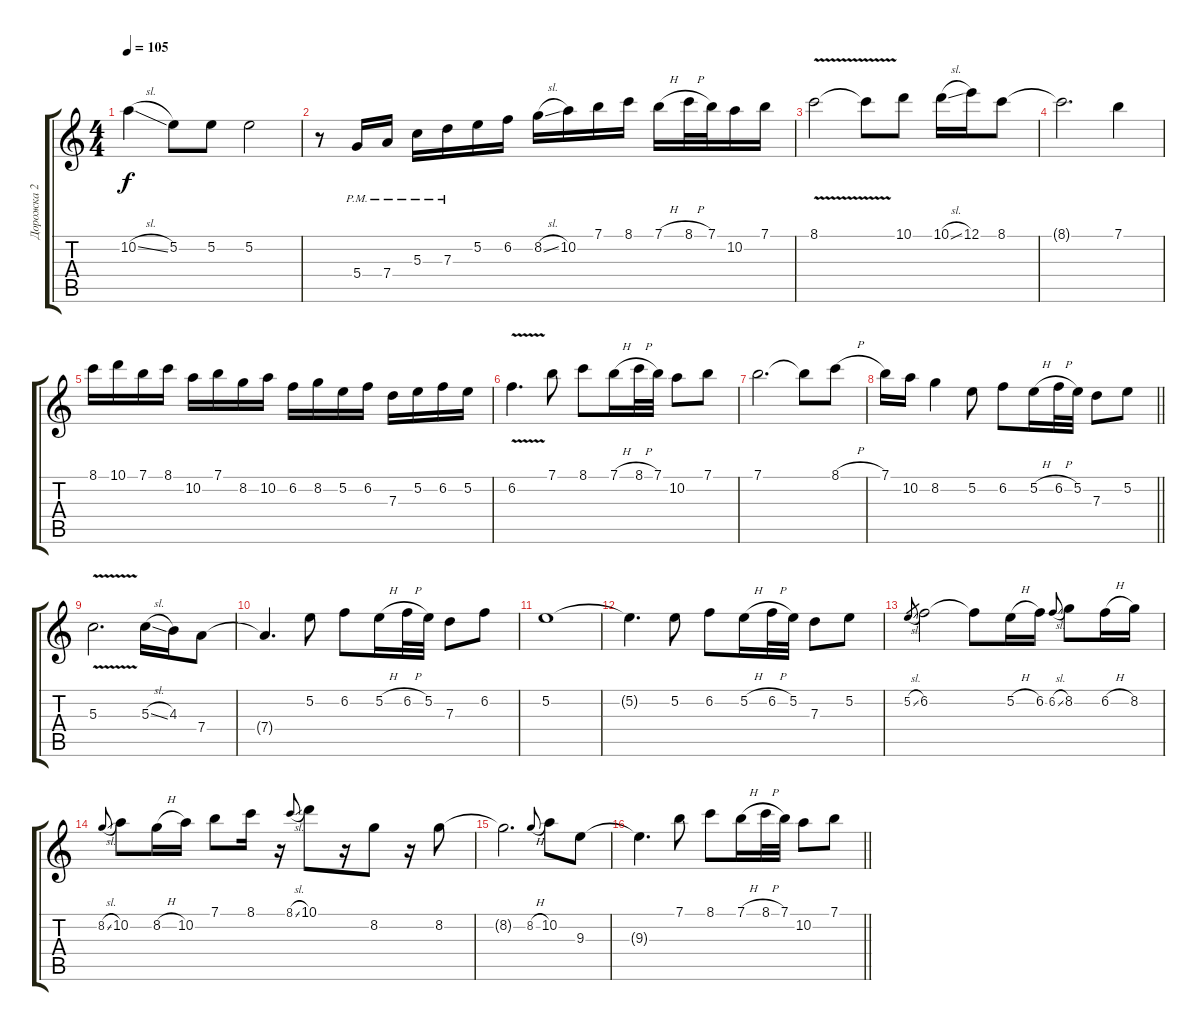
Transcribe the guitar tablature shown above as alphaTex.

\track ("Дорожка 2" "Дорожка 2") {instrument acousticguitarsteel}
\staff {score tabs}
\tuning (E4 B3 G3 D3 A2 E2) {hide}
\ts (4 4)
\tempo 105
\clef g2
\ks c
10.2{sl}.4{dy f} 5.2.8 5.2.8 5.2.2 |
r.8 5.4{pm}.16 7.4{pm}.16 5.3{pm}.16 7.3{pm}.16 5.2.16 6.2.16 8.2{sl}.16 10.2.16 7.1.16 8.1.16 7.1{h}.16 8.1{h}.32 7.1.32 10.2.16 7.1.16 |
8.1{v}.2 8.1{t}.8 10.1.8 10.1{sl}.16 12.1.16 8.1.8 |
8.1{t}.2{d} 7.1.4 |
8.1.16 10.1.16 7.1.16 8.1.16 10.2.16 7.1.16 8.2.16 10.2.16 6.2.16 8.2.16 5.2.16 6.2.16 7.3.16 5.2.16 6.2.16 5.2.16 |
6.2{v}.4{d} 7.1.8 8.1.8 7.1{h}.16 8.1{h}.32 7.1.32 10.2.8 7.1.8 |
7.1.2{d} 7.1{t}.8 8.1{h}.8 |
\barLineRight lightlight
7.1.16 10.2.16 8.2.4 5.2.8 6.2.8 5.2{h}.16 6.2{h}.32 5.2.32 7.3.8 5.2.8 |
5.3{v}.2{d} 5.3{sl}.16 4.3.16 7.4.8 |
7.4{t}.4{d} 5.2.8 6.2.8 5.2{h}.16 6.2{h}.32 5.2.32 7.3.8 6.2.8 |
5.2.1 |
5.2{t}.4{d} 5.2.8 6.2.8 5.2{h}.16 6.2{h}.32 5.2.32 7.3.8 5.2.8 |
5.2{sl}.8{gr} 6.2.2 6.2{t}.8 5.2{h}.16 6.2.16 6.2{sl}.8{gr onbeat} 8.2.8 6.2{h}.16 8.2.16 |
8.2{sl}.8{gr onbeat} 10.2.8 8.2{h}.16 10.2.16 7.1.8 8.1.16 r.16 8.1{sl}.8{gr onbeat} 10.1.8 r.16 8.2.8 r.16 8.2.8 |
8.2{t}.2{d} 8.2{h}.8{gr onbeat} 10.2.8 9.3.8 |
\barLineRight lightlight
9.3{t}.4{d} 7.1.8 8.1.8 7.1{h}.16 8.1{h}.32 7.1.32 10.2.8 7.1.8
